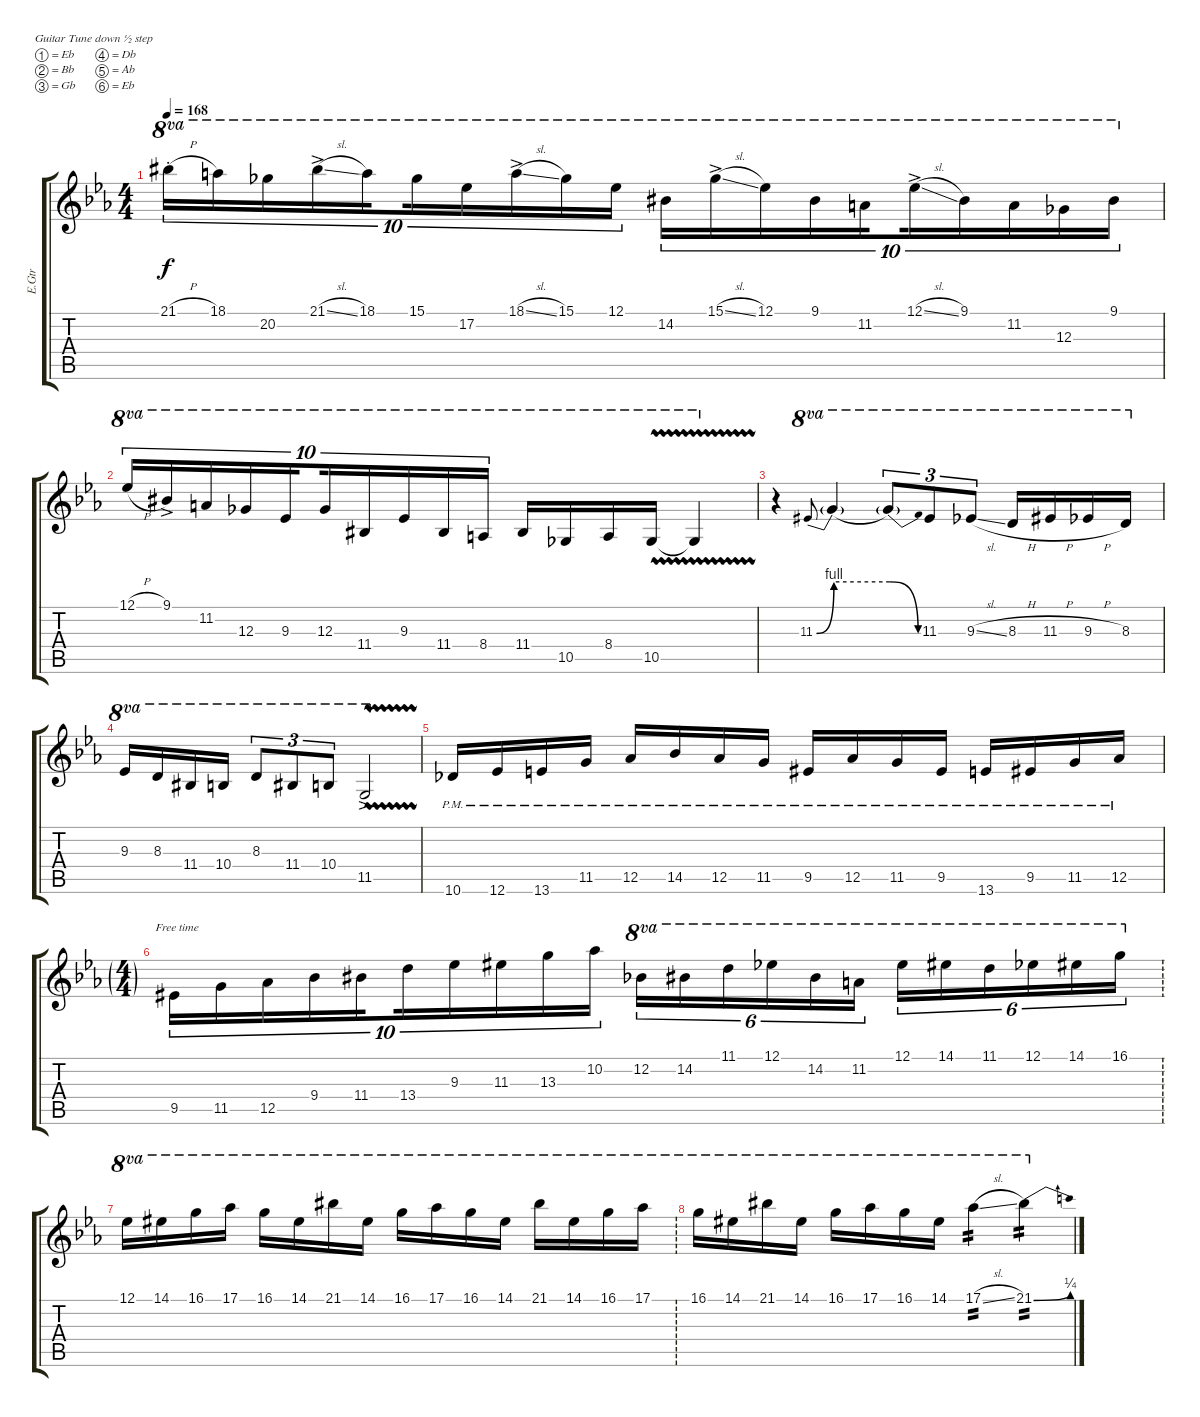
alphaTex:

\defaultSystemsLayout 4
\bracketExtendMode groupsimilarinstruments
\otherSystemsTrackNameOrientation horizontal
\track ("E.Guitar I" "E.Gtr") {instrument distortionguitar}
\staff {score tabs}
\tuning (Eb4 Bb3 Gb3 Db3 Ab2 Eb2)
\ts (4 4)
\tempo 168
\clef g2
\ks eb
21.1{h st acc #}.16{tu (10 8) ot 8va dy f beam Down} 18.1{acc #}.16{tu (10 8) ot 8va beam Down} 20.2{acc forcenatural}.16{tu (10 8) ot 8va beam Down} 21.1{sl ac acc #}.16{tu (10 8) ot 8va beam Down} 18.1{acc #}.16{tu (10 8) ot 8va beam Down beam splitsecondary} 15.1{acc forcenatural}.16{tu (10 8) ot 8va beam Down} 17.2{acc forcenatural}.16{tu (10 8) ot 8va beam Down} 18.1{sl ac acc #}.16{tu (10 8) ot 8va beam Down} 15.1{acc forcenatural}.16{tu (10 8) ot 8va beam Down} 12.1{acc forcenatural}.16{tu (10 8) ot 8va beam Down} 14.2{acc #}.16{tu (10 8) ot 8va beam Down} 15.1{sl ac acc forcenatural}.16{tu (10 8) ot 8va beam Down} 12.1{acc forcenatural}.16{tu (10 8) ot 8va beam Down} 9.1{acc #}.16{tu (10 8) ot 8va beam Down} 11.2{acc #}.16{tu (10 8) ot 8va beam Down beam splitsecondary} 12.1{sl ac acc forcenatural}.16{tu (10 8) ot 8va beam Down} 9.1{acc #}.16{tu (10 8) ot 8va beam Down} 11.2{acc #}.16{tu (10 8) ot 8va beam Down} 12.3{acc forcenatural}.16{tu (10 8) ot 8va beam Down} 9.1{acc #}.16{tu (10 8) ot 8va beam Down} |
12.1{h acc forcenatural}.16{tu (10 8) ot 8va beam Up} 9.1{ac acc #}.16{tu (10 8) ot 8va beam Up} 11.2{acc #}.16{tu (10 8) ot 8va beam Up} 12.3{acc forcenatural}.16{tu (10 8) ot 8va beam Up} 9.3{acc forcenatural}.16{tu (10 8) ot 8va beam Up beam splitsecondary} 12.3{acc forcenatural}.16{tu (10 8) ot 8va beam Up} 11.4{acc #}.16{tu (10 8) ot 8va beam Up} 9.3{acc forcenatural}.16{tu (10 8) ot 8va beam Up} 11.4{acc #}.16{tu (10 8) ot 8va beam Up} 8.4{acc #}.16{tu (10 8) ot 8va beam Up} 11.4{acc #}.16{ot 8va beam Up} 10.5{acc forcenatural}.16{ot 8va beam Up} 8.4{acc #}.16{ot 8va beam Up} 10.5{vw acc forcenatural}.16{ot 8va beam Up} 10.5{vw t acc forcenatural}.4{ot 8va beam Up} |
r.4{beam Down} 11.3{be (bend 0 0 15 4) acc #}.8{ot 8va gr onbeat beam Up} 11.3{be (hold 0 4 60 4) t}.4{ot 8va beam Up} 11.3{be (release 0 4 15 0) t}.8{tu (3 2) ot 8va beam Up} 11.3{acc #}.8{tu (3 2) ot 8va beam Up} 9.3{sl acc forcenatural}.8{tu (3 2) ot 8va beam Up} 8.3{h acc #}.16{ot 8va beam Up} 11.3{h acc #}.16{ot 8va beam Up} 9.3{h acc forcenatural}.16{ot 8va beam Up} 8.3{acc #}.16{ot 8va beam Up} |
9.3{acc forcenatural}.16{ot 8va beam Up} 8.3{acc #}.16{ot 8va beam Up} 11.4{acc #}.16{ot 8va beam Up} 10.4{acc #}.16{ot 8va beam Up} 8.3{acc #}.8{tu (3 2) ot 8va beam Up} 11.4{acc #}.8{tu (3 2) ot 8va beam Up} 10.4{acc #}.8{tu (3 2) ot 8va beam Up} 11.5{vw ac acc #}.2{ot 8va beam Up} |
10.6{pm acc forcenatural}.16{beam Up} 12.6{pm acc forcenatural}.16{beam Up} 13.6{pm acc #}.16{beam Up} 11.5{pm acc #}.16{beam Up} 12.5{pm acc forcenatural}.16{beam Up} 14.5{pm acc forcenatural}.16{beam Up} 12.5{pm acc forcenatural}.16{beam Up} 11.5{pm acc #}.16{beam Up} 9.5{pm acc #}.16{beam Up} 12.5{pm acc forcenatural}.16{beam Up} 11.5{pm acc #}.16{beam Up} 9.5{pm acc #}.16{beam Up} 13.6{pm acc #}.16{beam Up} 9.5{pm acc #}.16{beam Up} 11.5{pm acc #}.16{beam Up} 12.5{pm acc forcenatural}.16{beam Up} |
\ft
9.5{acc #}.16{tu (10 8) beam Down} 11.5{acc #}.16{tu (10 8) beam Down} 12.5{acc forcenatural}.16{tu (10 8) beam Down} 9.4{acc forcenatural}.16{tu (10 8) beam Down} 11.4{acc #}.16{tu (10 8) beam Down beam splitsecondary} 13.4{acc #}.16{tu (10 8) beam Down} 9.3{acc forcenatural}.16{tu (10 8) beam Down} 11.3{acc #}.16{tu (10 8) beam Down} 13.3{acc #}.16{tu (10 8) beam Down} 10.2{acc forcenatural}.16{tu (10 8) beam Down} 12.2{acc forcenatural}.16{tu (6 4) ot 8va beam Down} 14.2{acc #}.16{tu (6 4) ot 8va beam Down} 11.1{acc #}.16{tu (6 4) ot 8va beam Down} 12.1{acc forcenatural}.16{tu (6 4) ot 8va beam Down} 14.2{acc #}.16{tu (6 4) ot 8va beam Down} 11.2{acc #}.16{tu (6 4) ot 8va beam Down} 12.1{acc forcenatural}.16{tu (6 4) ot 8va beam Down} 14.1{acc #}.16{tu (6 4) ot 8va beam Down} 11.1{acc #}.16{tu (6 4) ot 8va beam Down} 12.1{acc forcenatural}.16{tu (6 4) ot 8va beam Down} 14.1{acc #}.16{tu (6 4) ot 8va beam Down} 16.1{acc #}.16{tu (6 4) ot 8va beam Down} |
\ft
12.1{acc forcenatural}.16{ot 8va beam Down} 14.1{acc #}.16{ot 8va beam Down} 16.1{acc #}.16{ot 8va beam Down} 17.1{acc forcenatural}.16{ot 8va beam Down} 16.1{acc #}.16{ot 8va beam Down} 14.1{acc #}.16{ot 8va beam Down} 21.1{acc #}.16{ot 8va beam Down} 14.1{acc #}.16{ot 8va beam Down} 16.1{acc #}.16{ot 8va beam Down} 17.1{acc forcenatural}.16{ot 8va beam Down} 16.1{acc #}.16{ot 8va beam Down} 14.1{acc #}.16{ot 8va beam Down} 21.1{acc #}.16{ot 8va beam Down} 14.1{acc #}.16{ot 8va beam Down} 16.1{acc #}.16{ot 8va beam Down} 17.1{acc forcenatural}.16{ot 8va beam Down} |
\ft
16.1{acc #}.16{ot 8va beam Down} 14.1{acc #}.16{ot 8va beam Down} 21.1{acc #}.16{ot 8va beam Down} 14.1{acc #}.16{ot 8va beam Down} 16.1{acc #}.16{ot 8va beam Down} 17.1{acc forcenatural}.16{ot 8va beam Down} 16.1{acc #}.16{ot 8va beam Down} 14.1{acc #}.16{ot 8va beam Down} 17.1{sl acc forcenatural}.4{ot 8va tp 2 beam Down} 21.1{be (bend 0 0 59.4 1) acc #}.4{ot 8va tp 2 beam Down}
